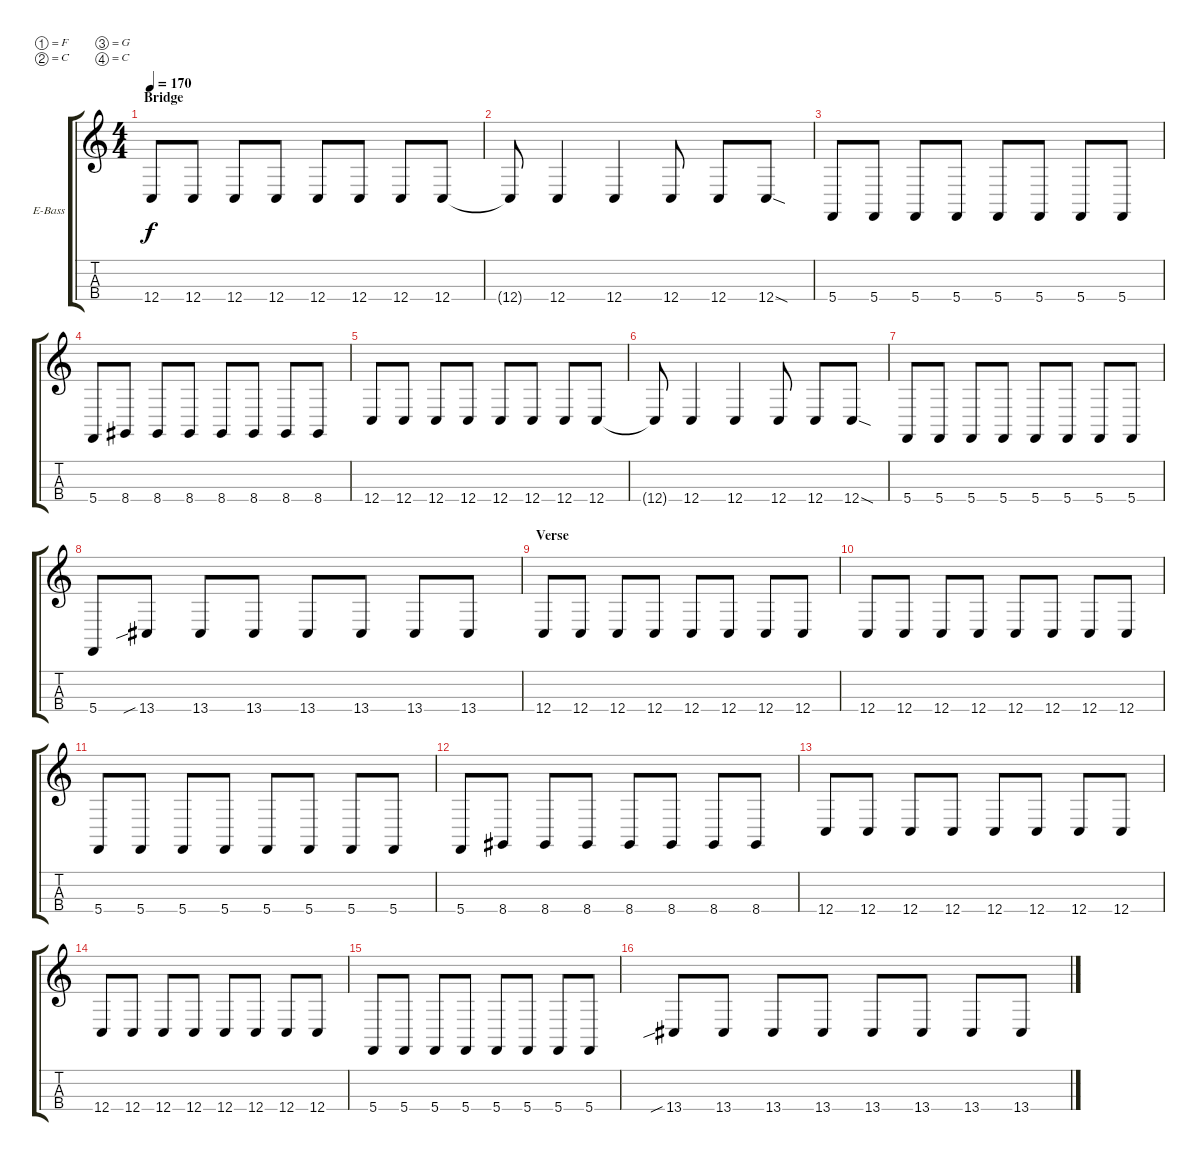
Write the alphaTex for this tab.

\defaultSystemsLayout 4
\bracketExtendMode groupsimilarinstruments
\firstSystemTrackNameOrientation horizontal
\otherSystemsTrackNameOrientation horizontal
\track ("Bass" "E-Bass") {instrument electricbassfinger}
\staff {score tabs}
\tuning (F2 C2 G1 C1)
\ts (4 4)
\section ("" "Bridge")
\tempo 170
\clef g2
\scale
0.333223
\ks c
12.4.8{dy f} 12.4.8 12.4.8 12.4.8 12.4.8 12.4.8 12.4.8 12.4.8 |
\scale
0.224653 12.4{t}.8 12.4.4 12.4.4 12.4.8 12.4.8 12.4{sod}.8 |
\scale
0.221791 5.4.8 5.4.8 5.4.8 5.4.8 5.4.8 5.4.8 5.4.8 5.4.8 |
\scale
0.220143 5.4.8 8.4.8 8.4.8 8.4.8 8.4.8 8.4.8 8.4.8 8.4.8 |
12.4.8 12.4.8 12.4.8 12.4.8 12.4.8 12.4.8 12.4.8 12.4.8 |
12.4{t}.8 12.4.4 12.4.4 12.4.8 12.4.8 12.4{sod}.8 |
5.4.8 5.4.8 5.4.8 5.4.8 5.4.8 5.4.8 5.4.8 5.4.8 |
5.4.8 13.4{sib}.8 13.4.8 13.4.8 13.4.8 13.4.8 13.4.8 13.4.8 |
\section ("" "Verse")
\scale
0.272727 12.4.8 12.4.8 12.4.8 12.4.8 12.4.8 12.4.8 12.4.8 12.4.8 |
\scale
0.248453 12.4.8 12.4.8 12.4.8 12.4.8 12.4.8 12.4.8 12.4.8 12.4.8 |
\scale
0.206156 5.4.8 5.4.8 5.4.8 5.4.8 5.4.8 5.4.8 5.4.8 5.4.8 |
\scale
0.272727 5.4.8 8.4.8 8.4.8 8.4.8 8.4.8 8.4.8 8.4.8 8.4.8 |
\scale
0.272857 12.4.8 12.4.8 12.4.8 12.4.8 12.4.8 12.4.8 12.4.8 12.4.8 |
\scale
0.248571 12.4.8 12.4.8 12.4.8 12.4.8 12.4.8 12.4.8 12.4.8 12.4.8 |
\scale
0.21 5.4.8 5.4.8 5.4.8 5.4.8 5.4.8 5.4.8 5.4.8 5.4.8 |
\scale
0.268085 13.4{sib}.8 13.4.8 13.4.8 13.4.8 13.4.8 13.4.8 13.4.8 13.4.8
